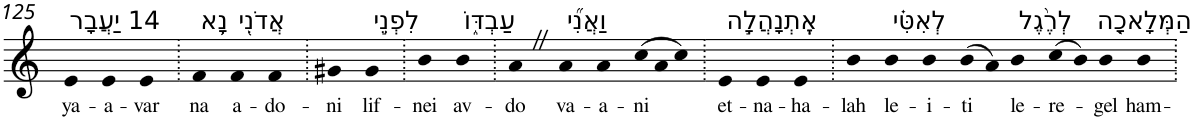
**kern	**text
*part1	*part1
*staff1	*staff1
*I"Piano	*
*I'Pno	*
!!LO:PB:g=z
*clefG2	*
*k[]	*
=125	=125
!LO:TX:a:t=14 יַעֲבָר	!
!	!LO:LY:b
4e	ya-
!	!LO:LY:b
4e	-a-
!	!LO:LY:b
4e	-var
=126.	=126.
!LO:TX:a:t=נָ֥א	!
!	!LO:LY:b
4f	na
!LO:TX:a:t=אֲדֹנִ֖י	!
!	!LO:LY:b
4f	a-
!	!LO:LY:b
4f	-do-
=127.	=127.
!	!LO:LY:b
4g#X	-ni
!LO:TX:a:t=לִפְנֵ֣י	!
!	!LO:LY:b
4g#	lif-
=128.	=128.
!	!LO:LY:b
4b	-nei
!LO:TX:a:t=עַבְדּ֑וֹ	!
!	!LO:LY:b
4b	av-
=129.	=129.
!	!LO:LY:b
4aZ	-do
!LO:TX:a:t=וַאֲנִ֞י	!
!	!LO:LY:b
4a	va-
!	!LO:LY:b
4a	-a-
*Xtuplet	*
!	!LO:LY:b
(>12cc	-ni
12a	.
12cc)	.
=130.	=130.
!LO:TX:a:t=אֶֽתְנָהֲלָ֣ה	!
!	!LO:LY:b
4e	et-
!	!LO:LY:b
4e	-na-
!	!LO:LY:b
4e	-ha-
=131.	=131.
!	!LO:LY:b
4b	-lah
!LO:TX:a:t=לְאִטִּ֗י	!
!	!LO:LY:b
4b	le-
!	!LO:LY:b
4b	-i-
!	!LO:LY:b
(>8b	-ti
8a)	.
!LO:TX:a:t=לְרֶ֨גֶל	!
!	!LO:LY:b
4b	le-
!	!LO:LY:b
(>8cc	-re-
8b)	.
!	!LO:LY:b
4b	-gel
!LO:TX:a:t=הַמְּלָאכָ֤ה	!
!	!LO:LY:b
4b	ham-
=.	=.
*-	*-
